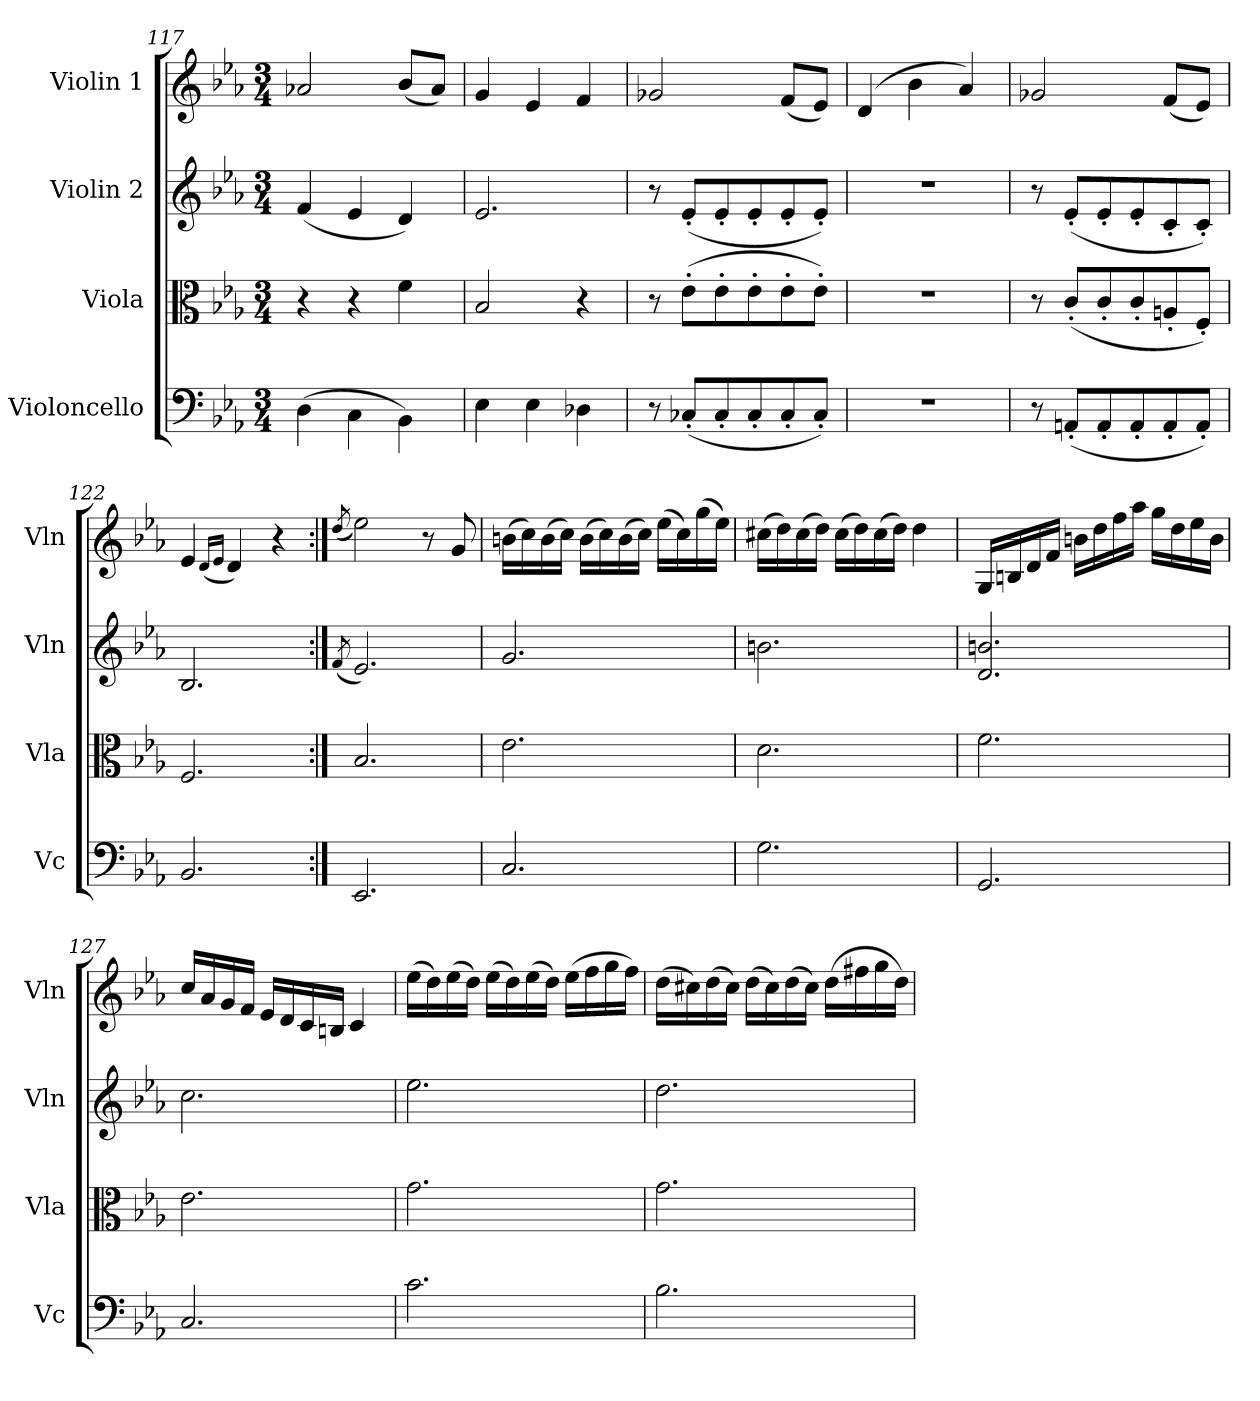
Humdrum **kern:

**kern	**kern	**kern	**kern
*part4	*part3	*part2	*part1
*staff4	*staff3	*staff2	*staff1
*I"Violoncello	*I"Viola	*I"Violin 2	*I"Violin 1
*I'Vc	*I'Vla	*I'Vln	*I'Vln
*clefF4	*clefC3	*clefG2	*clefG2
*k[b-e-a-]	*k[b-e-a-]	*k[b-e-a-]	*k[b-e-a-]
*M3/4	*M3/4	*M3/4	*M3/4
=117	=117	=117	=117
(>4D\	4r	(<4f/	2a-X/
4C\	4r	4e-/	.
4BB-\)	4f\	4d/)	(<8b-/L
.	.	.	8a-/J)
=118	=118	=118	=118
4E-\	2B-/	2.e-/	4g/
4E-\	.	.	4e-/
4D-X\	4r	.	4f/
=119	=119	=119	=119
8r	8r	8r	2g-X/
(<8C-X'/L	(>8e-'\L	(<8e-'/L	.
8C-'/	8e-'\	8e-'/	.
8C-'/	8e-'\	8e-'/	.
8C-'/	8e-'\	8e-'/	(<8f/L
8C-'/J)	8e-'\J)	8e-'/J)	8e-/J)
=120	=120	=120	=120
2.r	2.r	2.r	(>4d/
.	.	.	4b-\
.	.	.	4a-/)
=121	=121	=121	=121
8r	8r	8r	2g-X/
(<8AAn'/L	(<8c'/L	(<8e-'/L	.
8AA'/	8c'/	8e-'/	.
8AA'/	8c'/	8e-'/	.
8AA'/	8An'/	8c'/	(<8f/L
8AA'/J)	8F'/J)	8c'/J)	8e-/J)
=122	=122	=122	=122
2.BB-/	2.F/	2.B-/	4e-/
.	.	.	(<16qd/LL
.	.	.	16qe-/JJ
.	.	.	4d/)
.	.	.	4r
=123:|!	=123:|!	=123:|!	=123:|!
.	.	(<8qf/	(<8qdd/
2.EE-/	2.B-/	2.e-/)	2ee-\)
.	.	.	8r
.	.	.	8g/
=124	=124	=124	=124
2.C/	2.e-\	2.g/	(>16bn\LL
.	.	.	16cc\)
.	.	.	(>16b\
.	.	.	16cc\JJ)
.	.	.	(>16b\LL
.	.	.	16cc\)
.	.	.	(>16b\
.	.	.	16cc\JJ)
.	.	.	(>16ee-\LL
.	.	.	16cc\)
.	.	.	(>16gg\
.	.	.	16ee-\JJ)
!!LO:LB:g=z
=125	=125	=125	=125
2.G\	2.d\	2.bn\	(>16cc#X\LL
.	.	.	16dd\)
.	.	.	(>16cc#\
.	.	.	16dd\JJ)
.	.	.	(>16cc#\LL
.	.	.	16dd\)
.	.	.	(>16cc#\
.	.	.	16dd\JJ)
.	.	.	4dd\
=126	=126	=126	=126
2.GG/	2.f\	2.d/ 2.bn/	16G/LL
.	.	.	16Bn/
.	.	.	16d/
.	.	.	16f/JJ
.	.	.	16bn\LL
.	.	.	16dd\
.	.	.	16ff\
.	.	.	16aa-\JJ
.	.	.	16gg\LL
.	.	.	16dd\
.	.	.	16ee-\
.	.	.	16b\JJ
=127	=127	=127	=127
2.C/	2.e-\	2.cc\	16cc/LL
.	.	.	16a-/
.	.	.	16g/
.	.	.	16f/JJ
.	.	.	16e-/LL
.	.	.	16d/
.	.	.	16c/
.	.	.	16Bn/JJ
.	.	.	4c/
=128	=128	=128	=128
2.c\	2.g\	2.ee-\	(>16ee-\LL
.	.	.	16dd\)
.	.	.	(>16ee-\
.	.	.	16dd\JJ)
.	.	.	(>16ee-\LL
.	.	.	16dd\)
.	.	.	(>16ee-\
.	.	.	16dd\JJ)
.	.	.	(>16ee-\LL
.	.	.	16ff\
.	.	.	16gg\
.	.	.	16ff\JJ)
=129	=129	=129	=129
2.B-\	2.g\	2.dd\	(>16dd\LL
.	.	.	16cc#X\)
.	.	.	(>16dd\
.	.	.	16cc#\JJ)
.	.	.	(>16dd\LL
.	.	.	16cc#\)
.	.	.	(>16dd\
.	.	.	16cc#\JJ)
.	.	.	(>16dd\LL
.	.	.	16ff#X\
.	.	.	16gg\
.	.	.	16dd\JJ)
=	=	=	=
*-	*-	*-	*-
